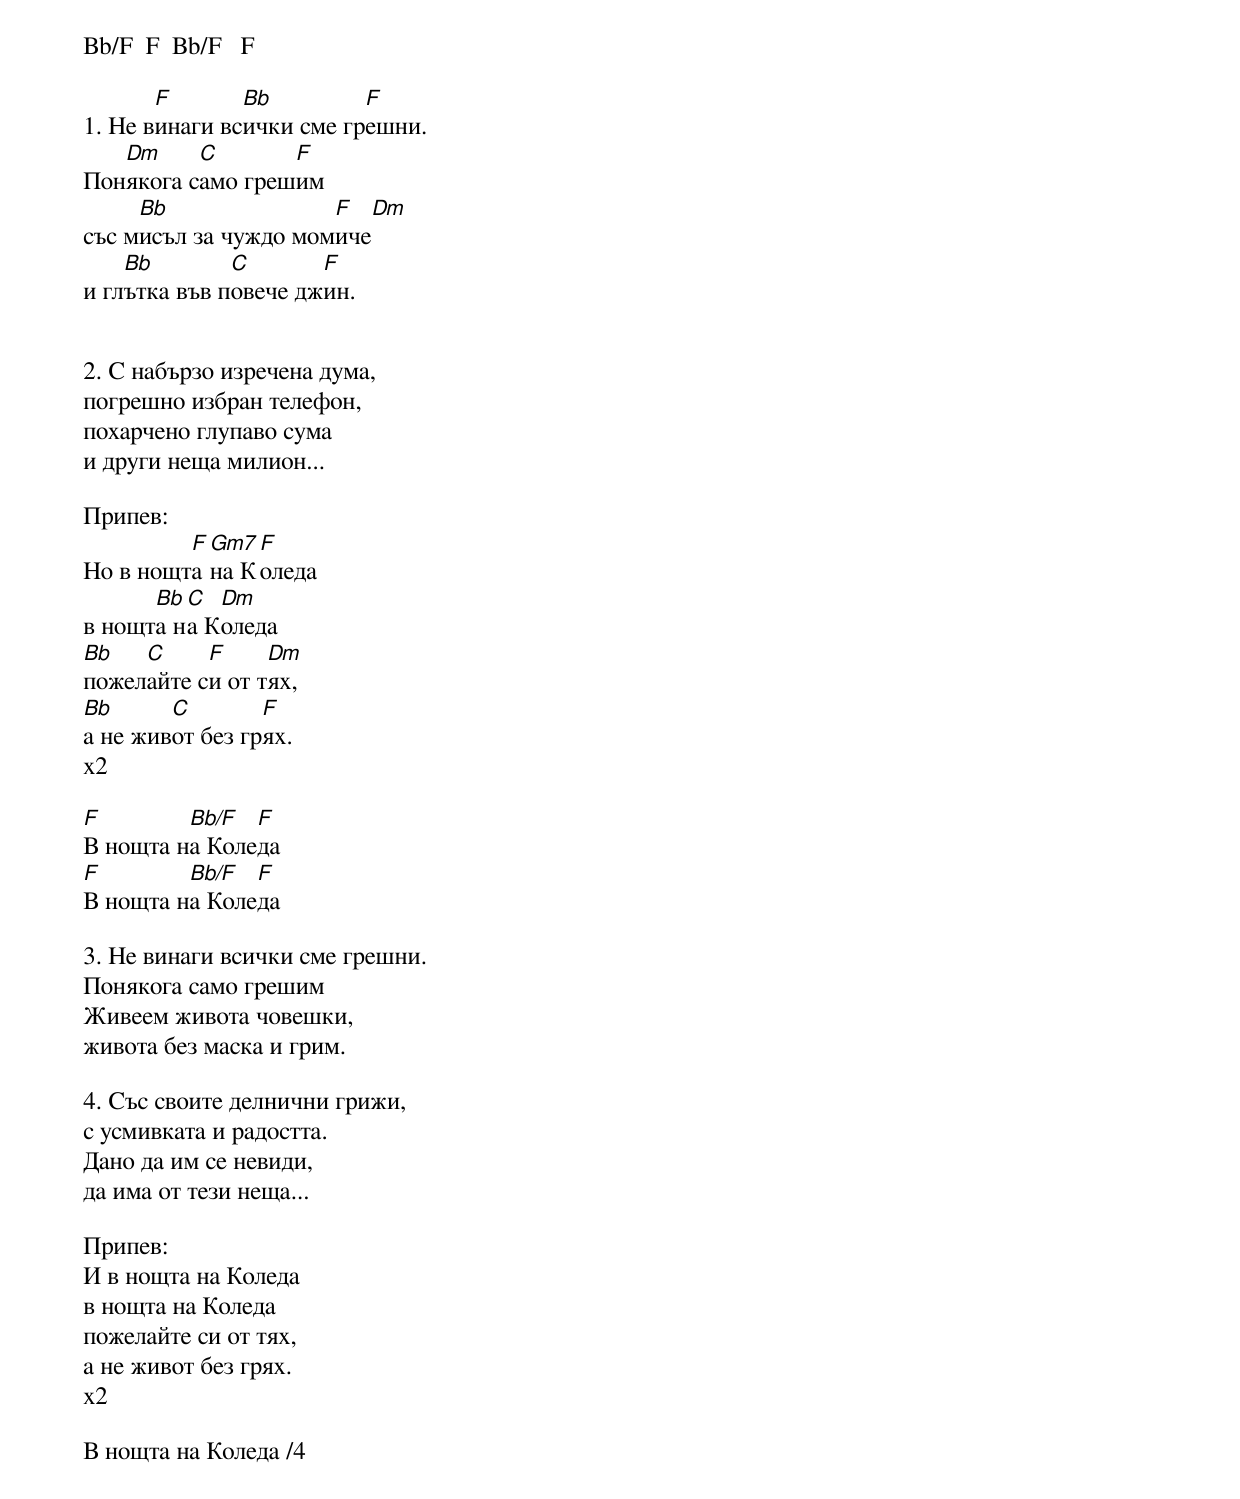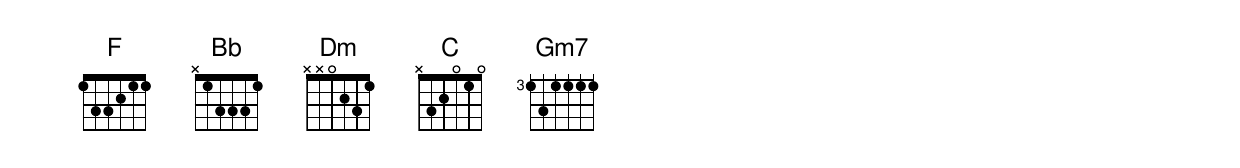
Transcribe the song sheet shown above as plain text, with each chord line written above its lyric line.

Bb/F  F  Bb/F   F

       F       Bb         F
1. Не винаги всички сме грешни.
   Dm     C       F
Понякога само грешим
     Bb               F    Dm
със мисъл за чуждо момиче
    Bb        C       F
и глътка във повече джин.


2. С набързо изречена дума,
погрешно избран телефон,
похарчено глупаво сума
и други неща милион...

Припев:
         F Gm7 F
Но в нощта на Коледа
      Bb C  Dm
в нощта на Коледа
Bb   C     F     Dm
пожелайте си от тях,
Bb      C        F
а не живот без грях.
x2

F        Bb/F  F
В нощта на Коледа
F        Bb/F  F
В нощта на Коледа

3. Не винаги всички сме грешни.
Понякога само грешим
Живеем живота човешки,
живота без маска и грим.

4. Със своите делнични грижи,
с усмивката и радостта.
Дано да им се невиди,
да има от тези неща...

Припев:
И в нощта на Коледа
в нощта на Коледа
пожелайте си от тях,
а не живот без грях.
x2

В нощта на Коледа /4
